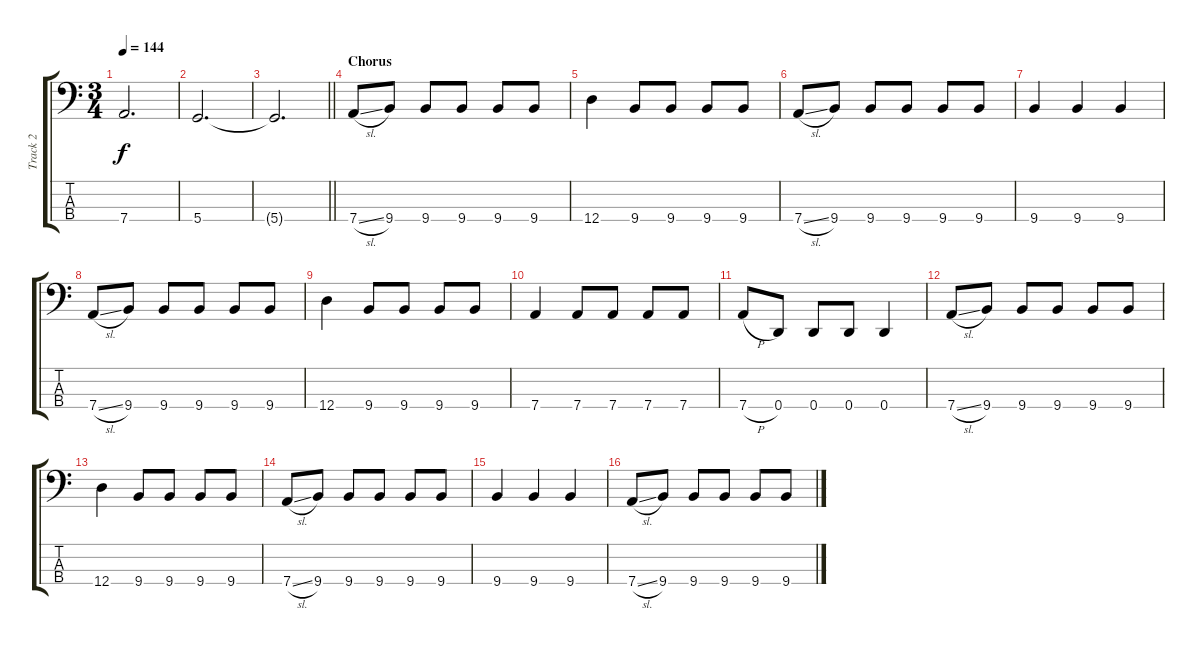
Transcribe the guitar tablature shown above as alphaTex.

\track ("Track 2" "Track 2") {instrument electricbasspick}
\staff {score tabs}
\tuning (G2 D2 A1 D1) {hide}
\ts (3 4)
\tempo 144
\clef f4
\ks c
7.4{t}.2{d dy f} |
5.4.2{d} |
\barLineRight lightlight
5.4{t}.2{d} |
\section ("" "Chorus")
7.4{sl}.8 9.4.8 9.4.8 9.4.8 9.4.8 9.4.8 |
12.4.4 9.4.8 9.4.8 9.4.8 9.4.8 |
7.4{sl}.8 9.4.8 9.4.8 9.4.8 9.4.8 9.4.8 |
9.4.4 9.4.4 9.4.4 |
7.4{sl}.8 9.4.8 9.4.8 9.4.8 9.4.8 9.4.8 |
12.4.4 9.4.8 9.4.8 9.4.8 9.4.8 |
7.4.4 7.4.8 7.4.8 7.4.8 7.4.8 |
7.4{h}.8 0.4.8 0.4.8 0.4.8 0.4.4 |
7.4{sl}.8 9.4.8 9.4.8 9.4.8 9.4.8 9.4.8 |
12.4.4 9.4.8 9.4.8 9.4.8 9.4.8 |
7.4{sl}.8 9.4.8 9.4.8 9.4.8 9.4.8 9.4.8 |
9.4.4 9.4.4 9.4.4 |
7.4{sl}.8 9.4.8 9.4.8 9.4.8 9.4.8 9.4.8
